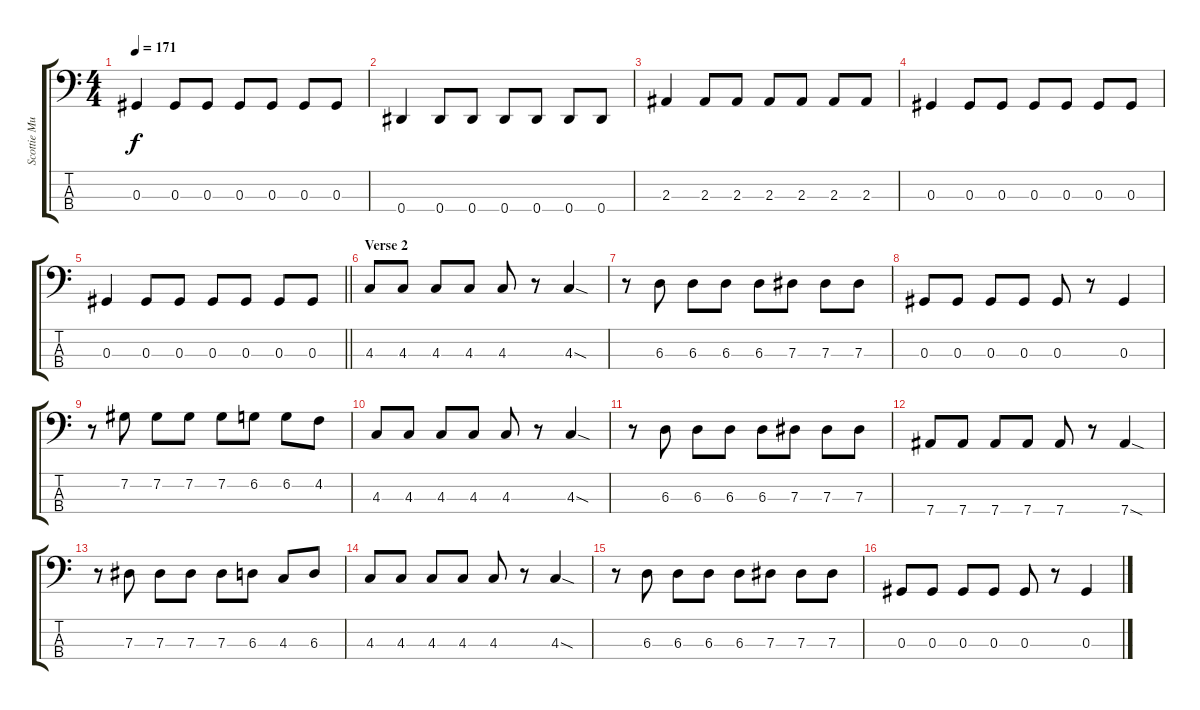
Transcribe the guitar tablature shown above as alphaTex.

\track ("Scottie Murphy - Bass" "Scottie Mu") {instrument electricbasspick}
\staff {score tabs}
\tuning (Gb2 Db2 Ab1 Eb1) {hide}
\ts (4 4)
\tempo 171
\clef f4
\ks c
0.3.4{dy f} 0.3.8 0.3.8 0.3.8 0.3.8 0.3.8 0.3.8 |
0.4.4 0.4.8 0.4.8 0.4.8 0.4.8 0.4.8 0.4.8 |
2.3.4 2.3.8 2.3.8 2.3.8 2.3.8 2.3.8 2.3.8 |
0.3.4 0.3.8 0.3.8 0.3.8 0.3.8 0.3.8 0.3.8 |
\barLineRight lightlight
0.3.4 0.3.8 0.3.8 0.3.8 0.3.8 0.3.8 0.3.8 |
\section ("" "Verse 2")
4.3.8 4.3.8 4.3.8 4.3.8 4.3.8 r.8 4.3{sod}.4 |
r.8 6.3.8 6.3.8 6.3.8 6.3.8 7.3.8 7.3.8 7.3.8 |
0.3.8 0.3.8 0.3.8 0.3.8 0.3.8 r.8 0.3.4 |
r.8 7.2.8 7.2.8 7.2.8 7.2.8 6.2.8 6.2.8 4.2.8 |
4.3.8 4.3.8 4.3.8 4.3.8 4.3.8 r.8 4.3{sod}.4 |
r.8 6.3.8 6.3.8 6.3.8 6.3.8 7.3.8 7.3.8 7.3.8 |
7.4.8 7.4.8 7.4.8 7.4.8 7.4.8 r.8 7.4{sod}.4 |
r.8 7.3.8 7.3.8 7.3.8 7.3.8 6.3.8 4.3.8 6.3.8 |
4.3.8 4.3.8 4.3.8 4.3.8 4.3.8 r.8 4.3{sod}.4 |
r.8 6.3.8 6.3.8 6.3.8 6.3.8 7.3.8 7.3.8 7.3.8 |
0.3.8 0.3.8 0.3.8 0.3.8 0.3.8 r.8 0.3.4
